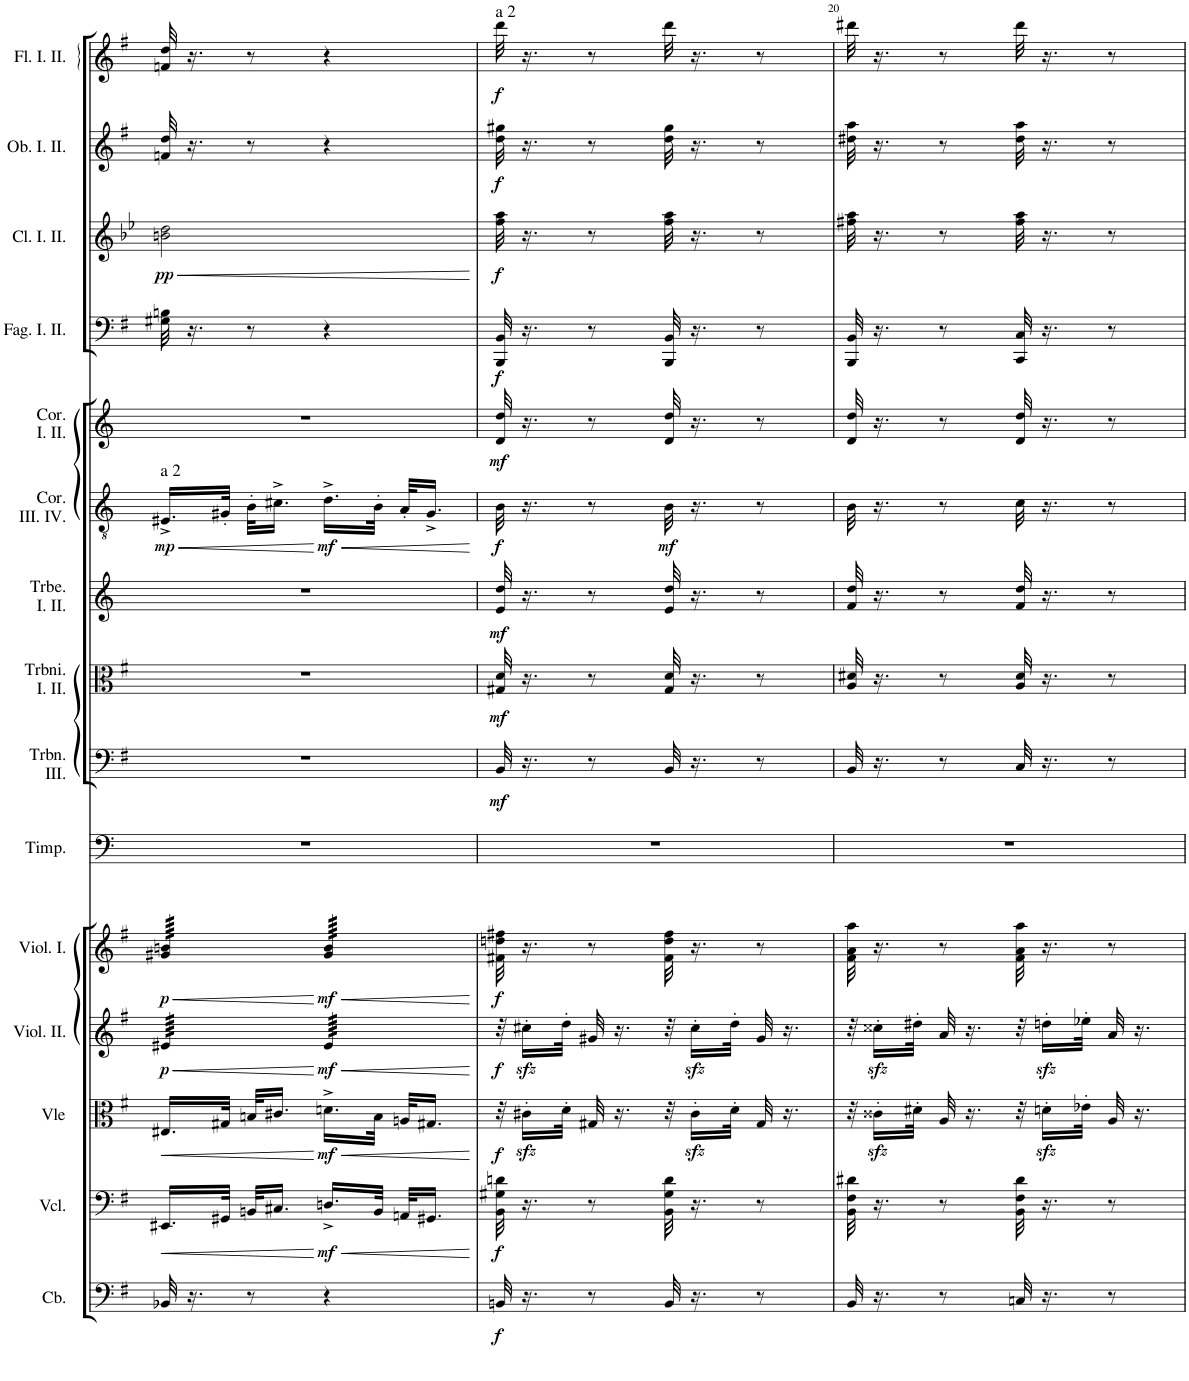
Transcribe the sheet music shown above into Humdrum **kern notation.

**kern	**dynam	**kern	**dynam	**kern	**dynam	**kern	**dynam	**kern	**dynam	**kern	**kern	**dynam	**kern	**dynam	**kern	**dynam	**kern	**dynam	**kern	**dynam	**kern	**dynam	**kern	**dynam	**kern	**dynam	**kern	**dynam
*part15	*part15	*part14	*part14	*part13	*part13	*part12	*part12	*part11	*part11	*part10	*part9	*part9	*part8	*part8	*part7	*part7	*part6	*part6	*part5	*part5	*part4	*part4	*part3	*part3	*part2	*part2	*part1	*part1
*staff15	*staff15	*staff14	*staff14	*staff13	*staff13	*staff12	*staff12	*staff11	*staff11	*staff10	*staff9	*staff9	*staff8	*staff8	*staff7	*staff7	*staff6	*staff6	*staff5	*staff5	*staff4	*staff4	*staff3	*staff3	*staff2	*staff2	*staff1	*staff1
*I"Contrabassi	*	*I"Violoncelli	*	*I"Viole	*	*I"Violini II.	*	*I"Violini I.	*	*I"Timpani	*I"Trombone III.	*	*I"Tromboni I. II.	*	*I"Trombe I. II. E	*	*I"Corni III. IV. C	*	*I"Corni I. II. E	*	*I"Fagotti I. II.	*	*I"Clarinetti I. II. A	*	*I"Oboi I. II.	*	*I"Flauto I.	*
*I'Cb.	*	*I'Vcl.	*	*I'Vle	*	*I'Viol. II.	*	*I'Viol. I.	*	*I'Timp.	*I'Trbn. III.	*	*I'Trbni. I. II.	*	*I'Trbe. I. II.	*	*I'Cor. III. IV.	*	*I'Cor. I. II.	*	*I'Fag. I. II.	*	*I'Cl. I. II.	*	*I'Ob. I. II.	*	*	*
!!LO:PB:g=z
*clefF4	*	*clefF4	*	*clefC3	*	*clefG2	*	*clefG2	*	*clefF4	*clefF4	*	*clefC3	*	*clefG2	*	*clefGv2	*	*clefG2	*	*clefF4	*	*clefG2	*	*clefG2	*	*clefG2	*
*Trd7c12	*	*	*	*	*	*	*	*	*	*	*	*	*	*	*Trd-3c-4	*	*Trd7c12	*	*Trd5c8	*	*	*	*Trd2c3	*	*	*	*	*
*k[f#]	*	*k[f#]	*	*k[f#]	*	*k[f#]	*	*k[f#]	*	*k[]	*k[f#]	*	*k[f#]	*	*k[]	*	*k[]	*	*k[]	*	*k[f#]	*	*k[b-e-]	*	*k[f#]	*	*k[f#]	*
*M4/8	*	*M4/8	*	*M4/8	*	*M4/8	*	*M4/8	*	*M4/8	*M4/8	*	*M4/8	*	*M4/8	*	*M4/8	*	*M4/8	*	*M4/8	*	*M4/8	*	*M4/8	*	*M4/8	*
=18	=18	=18	=18	=18	=18	=18	=18	=18	=18	=18	=18	=18	=18	=18	=18	=18	=18	=18	=18	=18	=18	=18	=18	=18	=18	=18	=18	=18
!	!	!	!	!	!	!	!	!	!	!	!	!	!	!	!	!	!LO:TX:a:t=a 2	!	!	!	!	!	!	!	!	!	!	!
!	!	!	!LO:HP:b	!	!LO:HP:b	!	!LO:HP:b	!	!LO:HP:b	!	!	!	!	!	!	!	!	!LO:HP:b	!	!	!	!	!	!LO:HP:b	!	!	!	!
!	!	!	!	!	!	!	!LO:DY:n=1:b	!	!LO:DY:n=1:b	!	!	!	!	!	!	!	!	!LO:DY:n=1:b	!	!	!	!	!	!LO:DY:n=1:b	!	!	!	!
*	*	*	*	*	*	*tremolo	*	*	*	*	*	*	*	*	*	*	*	*	*	*	*	*	*	*	*	*	*	*
*	*	*	*	*	*	*	*	*tremolo	*	*	*	*	*	*	*	*	*	*	*	*	*	*	*	*	*	*	*	*
32BB-X/	.	16.EE#X/LL	<	16.E#X/LL	<	64e#X/LLLL	< p	64g#X/ 64bn/LLLL	< p	2r	2r	.	2r	.	2r	.	16.E#X^/LL	< mp	2r	.	32G#X\ 32Bn\	.	2bn\ 2dd\	< pp	32fn/ 32dd/	.	32fn/ 32dd/	.
.	.	.	.	.	.	64e#X/	.	64g#X/ 64bn/	.	.	.	.	.	.	.	.	.	.	.	.	.	.	.	.	.	.	.	.
16.r	.	.	.	.	.	64e#X/	.	64g#X/ 64bn/	.	.	.	.	.	.	.	.	.	.	.	.	16.r	.	.	.	16.r	.	16.r	.
.	.	.	.	.	.	64e#X/	.	64g#X/ 64bn/	.	.	.	.	.	.	.	.	.	.	.	.	.	.	.	.	.	.	.	.
.	.	.	.	.	.	64e#X/	.	64g#X/ 64bn/	.	.	.	.	.	.	.	.	.	.	.	.	.	.	.	.	.	.	.	.
.	.	.	.	.	.	64e#X/	.	64g#X/ 64bn/	.	.	.	.	.	.	.	.	.	.	.	.	.	.	.	.	.	.	.	.
.	.	32GG#X/JJk	.	32G#X/JJk	.	64e#X/	.	64g#X/ 64bn/	.	.	.	.	.	.	.	.	32G#X'/JJk	.	.	.	.	.	.	.	.	.	.	.
.	.	.	.	.	.	64e#X/	.	64g#X/ 64bn/	.	.	.	.	.	.	.	.	.	.	.	.	.	.	.	.	.	.	.	.
8r	.	32BBn/KLL	.	32Bn/KLL	.	64e#X/	.	64g#X/ 64bn/	.	.	.	.	.	.	.	.	32B'\KLL	.	.	.	8r	.	.	.	8r	.	8r	.
.	.	.	.	.	.	64e#X/	.	64g#X/ 64bn/	.	.	.	.	.	.	.	.	.	.	.	.	.	.	.	.	.	.	.	.
.	.	16.C#X/JJ	.	16.c#X/JJ	.	64e#X/	.	64g#X/ 64bn/	.	.	.	.	.	.	.	.	16.c#X^\JJ	.	.	.	.	.	.	.	.	.	.	.
.	.	.	.	.	.	64e#X/	.	64g#X/ 64bn/	.	.	.	.	.	.	.	.	.	.	.	.	.	.	.	.	.	.	.	.
.	.	.	.	.	.	64e#X/	.	64g#X/ 64bn/	.	.	.	.	.	.	.	.	.	.	.	.	.	.	.	.	.	.	.	.
.	.	.	.	.	.	64e#X/	.	64g#X/ 64bn/	.	.	.	.	.	.	.	.	.	.	.	.	.	.	.	.	.	.	.	.
.	.	.	.	.	.	64e#X/	.	64g#X/ 64bn/	.	.	.	.	.	.	.	.	.	.	.	.	.	.	.	.	.	.	.	.
.	.	.	.	.	.	64e#X/JJJJ	.	64g#X/ 64bn/JJJJ	.	.	.	.	.	.	.	.	.	.	.	.	.	.	.	.	.	.	.	.
!	!	!	!LO:HP:n=1:b	!	!LO:HP:n=1:b	!	!LO:HP:n=1:b	!	!LO:HP:n=1:b	!	!	!	!	!	!	!	!	!LO:HP:n=1:b	!	!	!	!	!	!	!	!	!	!
!	!	!	!LO:DY:n=1:b	!	!LO:DY:n=1:b	!	!LO:DY:n=2:b	!	!LO:DY:n=2:b	!	!	!	!	!	!	!	!	!LO:DY:n=2:b	!	!	!	!	!	!	!	!	!	!
4r	.	16.Dn^/LL	[ < mf	16.dn^\LL	[ < mf	64e#/LLLL	[ < mf	64g#/ 64b/LLLL	[ < mf	.	.	.	.	.	.	.	16.d^\LL	[ < mf	.	.	4r	.	.	.	4r	.	4r	.
.	.	.	.	.	.	64e#/	.	64g#/ 64b/	.	.	.	.	.	.	.	.	.	.	.	.	.	.	.	.	.	.	.	.
.	.	.	.	.	.	64e#/	.	64g#/ 64b/	.	.	.	.	.	.	.	.	.	.	.	.	.	.	.	.	.	.	.	.
.	.	.	.	.	.	64e#/	.	64g#/ 64b/	.	.	.	.	.	.	.	.	.	.	.	.	.	.	.	.	.	.	.	.
.	.	.	.	.	.	64e#/	.	64g#/ 64b/	.	.	.	.	.	.	.	.	.	.	.	.	.	.	.	.	.	.	.	.
.	.	.	.	.	.	64e#/	.	64g#/ 64b/	.	.	.	.	.	.	.	.	.	.	.	.	.	.	.	.	.	.	.	.
.	.	32BB/JJk	.	32B\JJk	.	64e#/	.	64g#/ 64b/	.	.	.	.	.	.	.	.	32B'\JJk	.	.	.	.	.	.	.	.	.	.	.
.	.	.	.	.	.	64e#/	.	64g#/ 64b/	.	.	.	.	.	.	.	.	.	.	.	.	.	.	.	.	.	.	.	.
.	.	32AAn/KLL	.	32An/KLL	.	64e#/	.	64g#/ 64b/	.	.	.	.	.	.	.	.	32A'/KLL	.	.	.	.	.	.	.	.	.	.	.
.	.	.	.	.	.	64e#/	.	64g#/ 64b/	.	.	.	.	.	.	.	.	.	.	.	.	.	.	.	.	.	.	.	.
.	.	16.GG#X/JJ	.	16.G#X/JJ	.	64e#/	.	64g#/ 64b/	.	.	.	.	.	.	.	.	16.G#^/JJ	.	.	.	.	.	.	.	.	.	.	.
.	.	.	.	.	.	64e#/	.	64g#/ 64b/	.	.	.	.	.	.	.	.	.	.	.	.	.	.	.	.	.	.	.	.
.	.	.	.	.	.	64e#/	.	64g#/ 64b/	.	.	.	.	.	.	.	.	.	.	.	.	.	.	.	.	.	.	.	.
.	.	.	.	.	.	64e#/	.	64g#/ 64b/	.	.	.	.	.	.	.	.	.	.	.	.	.	.	.	.	.	.	.	.
.	.	.	.	.	.	64e#/	.	64g#/ 64b/	.	.	.	.	.	.	.	.	.	.	.	.	.	.	.	.	.	.	.	.
.	.	.	.	.	.	64e#/JJJJ	.	64g#/ 64b/JJJJ	.	.	.	.	.	.	.	.	.	.	.	.	.	.	.	.	.	.	.	.
*	*	*	*	*	*	*	*	*Xtremolo	*	*	*	*	*	*	*	*	*	*	*	*	*	*	*	*	*	*	*	*
*	*	*	*	*	*	*Xtremolo	*	*	*	*	*	*	*	*	*	*	*	*	*	*	*	*	*	*	*	*	*	*
.	.	.	[	.	[	.	[	.	[	.	.	.	.	.	.	.	.	[	.	.	.	.	.	[	.	.	.	.
=19	=19	=19	=19	=19	=19	=19	=19	=19	=19	=19	=19	=19	=19	=19	=19	=19	=19	=19	=19	=19	=19	=19	=19	=19	=19	=19	=19	=19
!	!	!	!	!	!	!	!	!	!	!	!	!	!	!	!	!	!	!	!	!	!	!	!	!	!	!	!LO:TX:a:t=a 2	!
!	!LO:DY:b	!	!LO:DY:b	!	!LO:DY:b	!	!LO:DY:b	!	!LO:DY:b	!	!	!LO:DY:b	!	!LO:DY:b	!	!LO:DY:b	!	!LO:DY:b	!	!LO:DY:b	!	!LO:DY:b	!	!LO:DY:b	!	!LO:DY:b	!	!LO:DY:b
32BBn/	f	32BB\ 32G#X\ 32dn\	f	32r	f	32r	f	32f#X\ 32ddn\ 32ff#X\	f	2r	32BB/	mf	32G#X/ 32d/	mf	32e/ 32dd/	mf	32B\	f	32d/ 32dd/	mf	32BBB/ 32BB/	f	32ff\ 32aa\	f	32dd\ 32gg#X\	f	32ddd\	f
16.r	.	16.r	.	16c#Xzz<'\LL	.	16cc#Xzz<'\LL	.	16.r	.	.	16.r	.	16.r	.	16.r	.	16.r	.	16.r	.	16.r	.	16.r	.	16.r	.	16.r	.
.	.	.	.	32d'\JJk	.	32dd'\JJk	.	.	.	.	.	.	.	.	.	.	.	.	.	.	.	.	.	.	.	.	.	.
8r	.	8r	.	32G#X/	.	32g#X/	.	8r	.	.	8r	.	8r	.	8r	.	8r	.	8r	.	8r	.	8r	.	8r	.	8r	.
.	.	.	.	16.r	.	16.r	.	.	.	.	.	.	.	.	.	.	.	.	.	.	.	.	.	.	.	.	.	.
!	!	!	!	!	!	!	!	!	!	!	!	!	!	!	!	!	!	!LO:DY:b	!	!	!	!	!	!	!	!	!	!
32BB/	.	32BB\ 32G#\ 32d\	.	32r	.	32r	.	32f#\ 32dd\ 32ff#\	.	.	32BB/	.	32G#/ 32d/	.	32e/ 32dd/	.	32B\	mf	32d/ 32dd/	.	32BBB/ 32BB/	.	32ff\ 32aa\	.	32dd\ 32gg#\	.	32ddd\	.
16.r	.	16.r	.	16c#zz<'\LL	.	16cc#zz<'\LL	.	16.r	.	.	16.r	.	16.r	.	16.r	.	16.r	.	16.r	.	16.r	.	16.r	.	16.r	.	16.r	.
.	.	.	.	32d'\JJk	.	32dd'\JJk	.	.	.	.	.	.	.	.	.	.	.	.	.	.	.	.	.	.	.	.	.	.
8r	.	8r	.	32G#/	.	32g#/	.	8r	.	.	8r	.	8r	.	8r	.	8r	.	8r	.	8r	.	8r	.	8r	.	8r	.
.	.	.	.	16.r	.	16.r	.	.	.	.	.	.	.	.	.	.	.	.	.	.	.	.	.	.	.	.	.	.
=20	=20	=20	=20	=20	=20	=20	=20	=20	=20	=20	=20	=20	=20	=20	=20	=20	=20	=20	=20	=20	=20	=20	=20	=20	=20	=20	=20	=20
32BB/	.	32BB\ 32F#\ 32d#X\	.	32r	.	32r	.	32f#\ 32a\ 32aa\	.	2r	32BB/	.	32A/ 32d#X/	.	32f/ 32dd/	.	32B\	.	32d/ 32dd/	.	32BBB/ 32BB/	.	32ff#X\ 32aa\	.	32dd#X\ 32aa\	.	32ddd#X\	.
16.r	.	16.r	.	16c##Xzz<'\LL	.	16cc##Xzz<'\LL	.	16.r	.	.	16.r	.	16.r	.	16.r	.	16.r	.	16.r	.	16.r	.	16.r	.	16.r	.	16.r	.
.	.	.	.	32d#X'\JJk	.	32dd#X'\JJk	.	.	.	.	.	.	.	.	.	.	.	.	.	.	.	.	.	.	.	.	.	.
8r	.	8r	.	32A/	.	32a/	.	8r	.	.	8r	.	8r	.	8r	.	8r	.	8r	.	8r	.	8r	.	8r	.	8r	.
.	.	.	.	16.r	.	16.r	.	.	.	.	.	.	.	.	.	.	.	.	.	.	.	.	.	.	.	.	.	.
32Cn/	.	32BB\ 32F#\ 32d#\	.	32r	.	32r	.	32f#\ 32a\ 32aa\	.	.	32C/	.	32A/ 32d#/	.	32f/ 32dd/	.	32c\	.	32d/ 32dd/	.	32CC/ 32C/	.	32ff#\ 32aa\	.	32dd#\ 32aa\	.	32ddd#\	.
16.r	.	16.r	.	16dnzz<'\LL	.	16ddnzz<'\LL	.	16.r	.	.	16.r	.	16.r	.	16.r	.	16.r	.	16.r	.	16.r	.	16.r	.	16.r	.	16.r	.
.	.	.	.	32e-X'\JJk	.	32ee-X'\JJk	.	.	.	.	.	.	.	.	.	.	.	.	.	.	.	.	.	.	.	.	.	.
8r	.	8r	.	32A/	.	32a/	.	8r	.	.	8r	.	8r	.	8r	.	8r	.	8r	.	8r	.	8r	.	8r	.	8r	.
.	.	.	.	16.r	.	16.r	.	.	.	.	.	.	.	.	.	.	.	.	.	.	.	.	.	.	.	.	.	.
=	=	=	=	=	=	=	=	=	=	=	=	=	=	=	=	=	=	=	=	=	=	=	=	=	=	=	=	=
*-	*-	*-	*-	*-	*-	*-	*-	*-	*-	*-	*-	*-	*-	*-	*-	*-	*-	*-	*-	*-	*-	*-	*-	*-	*-	*-	*-	*-
